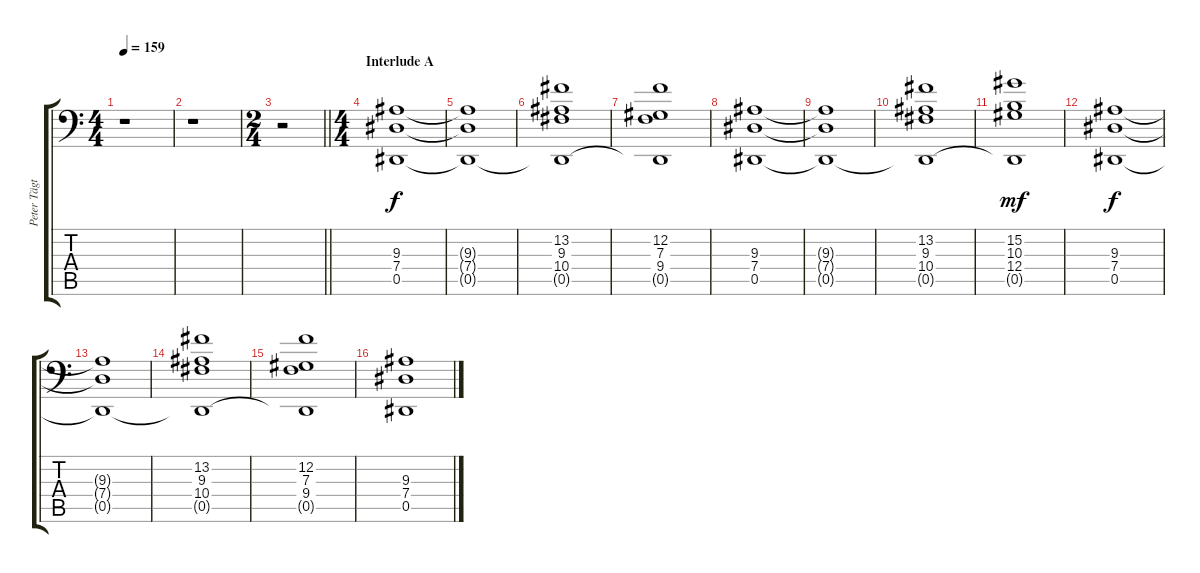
\track ("Peter Tägtgren (Keyboard)" "Peter Tägt") {instrument choiraahs}
\staff {score tabs}
\tuning (Bb3 F3 Db3 Ab2 Eb2 Bb1) {hide}
\ts (4 4)
\tempo 159
\clef f4
\ks c
r.1{dy f} |
r.1 |
\ts (2 4)
\barLineRight lightlight
r.2 |
\ts (4 4)
\section ("" "Interlude A")
(9.3 7.4 0.5).1 |
(9.3{t} 7.4{t} 0.5{t}).1 |
(13.2 9.3 10.4 0.5{t}).1 |
(12.2 7.3 9.4 0.5{t}).1 |
(9.3 7.4 0.5).1 |
(9.3{t} 7.4{t} 0.5{t}).1 |
(13.2 9.3 10.4 0.5{t}).1 |
(15.2 10.3 12.4 0.5{t}).1{dy mf} |
(9.3 7.4 0.5).1{dy f} |
(9.3{t} 7.4{t} 0.5{t}).1 |
(13.2 9.3 10.4 0.5{t}).1 |
(12.2 7.3 9.4 0.5{t}).1 |
(9.3 7.4 0.5).1
